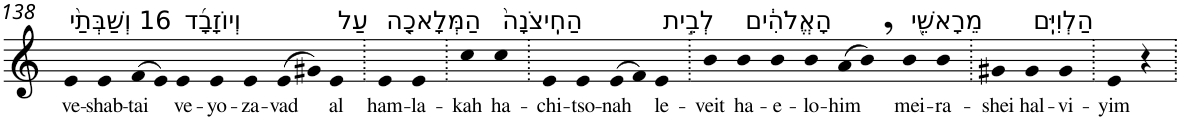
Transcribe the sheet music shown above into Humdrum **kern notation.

**kern	**text
*part1	*part1
*staff1	*staff1
*I"Piano	*
*I'Pno	*
!!LO:PB:g=z
*clefG2	*
*k[]	*
=138	=138
!LO:TX:a:t=16 וְשַׁבְּתַ֨י	!
!	!LO:LY:b
4e	ve-
!	!LO:LY:b
4e	-shab-
!	!LO:LY:b
(>8f	-tai
8e)	.
!LO:TX:a:t=וְיוֹזָבָ֜ד	!
!	!LO:LY:b
4e	ve-
!	!LO:LY:b
4e	-yo-
!	!LO:LY:b
4e	-za-
!	!LO:LY:b
(>8e	-vad
8g#X)	.
!LO:TX:a:t=עַל	!
!	!LO:LY:b
4e	al
=139.	=139.
!LO:TX:a:t=הַמְּלָאכָ֤ה	!
!	!LO:LY:b
4e	ham-
!	!LO:LY:b
4e	-la-
=140.	=140.
!	!LO:LY:b
4cc	-kah
!LO:TX:a:t=הַחִֽיצֹנָה֙	!
!	!LO:LY:b
4cc	ha-
=141.	=141.
!	!LO:LY:b
4e	-chi-
!	!LO:LY:b
4e	-tso-
!	!LO:LY:b
(>8e	-nah
8f)	.
!LO:TX:a:t=לְבֵ֣ית	!
!	!LO:LY:b
4e	le-
=142.	=142.
!	!LO:LY:b
4b	-veit
!LO:TX:a:t=הָאֱלֹהִ֔ים	!
!	!LO:LY:b
4b	ha-
!	!LO:LY:b
4b	-e-
!	!LO:LY:b
4b	-lo-
!	!LO:LY:b
(>8a	-him
8b,)	.
!LO:TX:a:t=מֵרָאשֵׁ֖י	!
!	!LO:LY:b
4b	mei-
!	!LO:LY:b
4b	-ra-
=143.	=143.
!	!LO:LY:b
4g#X	-shei
!LO:TX:a:t=הַלְוִיִּֽם	!
!	!LO:LY:b
4g#	hal-
!	!LO:LY:b
4g#	-vi-
=144.	=144.
!	!LO:LY:b
4e	-yim
4r	.
=.	=.
*-	*-
